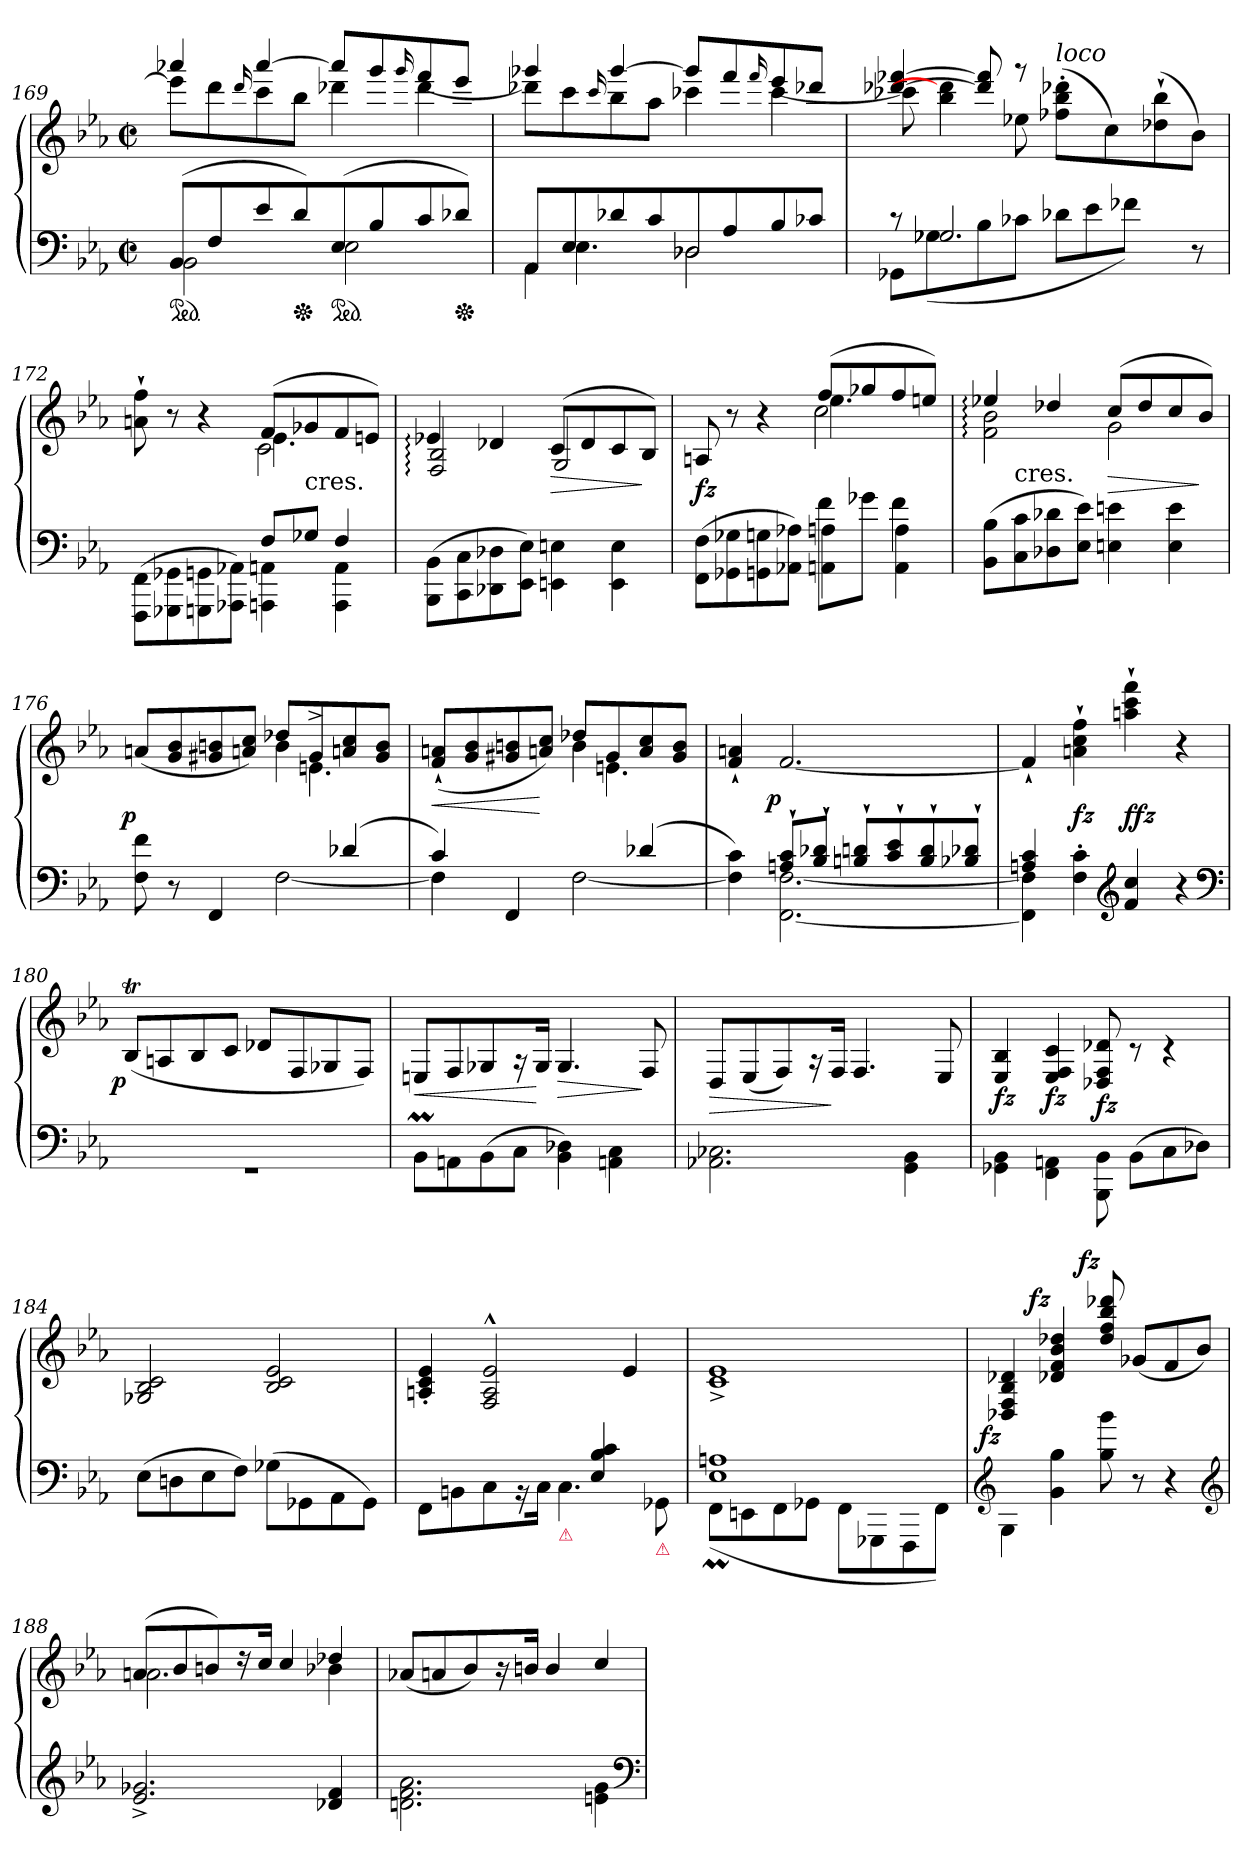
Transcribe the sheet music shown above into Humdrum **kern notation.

**kern	**kern	**dynam
*part1	*part1	*part1
*staff2	*staff1	*staff1/2
*clefF4	*clefG2	*
*k[b-e-a-]	*k[b-e-a-]	*
*c:	*c:	*
*M2/2	*M2/2	*
*met(c|)	*met(c|)	*
=169	=169	=169
!LO:N:vis=2	!	!
*^	*^	*
*ped	*	*	*	*
(<8BB-	2BB-	4aaa-X	8eee-L]	.
8F	.	.	8ddd	.
.	.	16qqddd/	.	.
8e-	.	[4aaa-	8ccc	.
*Xped	*	*	*	*
8dJ)	.	.	8bb-J	.
!LO:N:vis=2	!	!	!	!
*ped	*	*	*	*
(<8E-	2E-	8aaa-L]	4ddd-X	.
8B-	.	8ggg	.	.
.	.	16qqggg/	.	.
8c	.	8fff	[4ddd-	.
*Xped	*	*	*	*
8d-XJ)	.	8eee-J	.	.
=170	=170	=170	=170	=170
*	*^	*	*	*
8AA-L	8rEEyy	4AA-\	4ggg-X	8ddd-XL]	.
8E-	4.E-	.	.	8ccc	.
.	.	.	16qqccc/	.	.
8d-X	.	2.rDDDyy	[4ggg-	8bb-	.
8cJ	.	.	.	8aa-J	.
!LO:N:vis=2	!	!	!	!	!
8D-X	2D-X	.	8ggg-L]	4ccc-X	.
8A-	.	.	8fff	.	.
.	.	.	16qqfff/	.	.
8B-	.	.	8eee-	[4ccc-	.
8c-XJ	.	.	8ddd-XJ	.	.
*	*v	*v	*	*	*
=171	=171	=171	=171	=171
8rc	8GG-XL	[4ddd-X [4fff-X	8ccc-X]	.
2.G-X	(>8G-X	.	4bb- 4ddd-]	.
.	8B-	8ddd-] 8fff-]	.	.
.	8c-XJ	8rggg	8ee-X\	.
*	*Xtuplet	*	*	*
!	!	!LO:TX:a:i:t=loco	!	!
.	12d-XL	(8ff-X'>\ 8bb-'>\ 8ddd-X'>\L	8ryy	.
.	12e-	.	.	.
.	.	8cc\)	8ryy	.
.	12f-XJ)	.	.	.
.	8rAAAyy	(8dd-X`>\ 8bb-`>\	8ryy	.
8r	8rBByy	8b-\J)	8ryy	.
=172	=172	=172	=172	=172
*	*	*	*^	*
2rAyy	(8FFF\ 8FF\L	8an` 8ff`	2rAyy	2ryy	.
.	8GGG-X\ 8GG-X\	8r	.	.	.
.	8GGGn\ 8GGn\	4r	.	.	.
.	8AAA-X\ 8AA-X\J)	.	.	.	.
8FL	4AAAn 4AAn	(>8fL	4.e-	2c\	.
!	!	!LO:TX:c:t=cres.	!	!	!
8G-XJ	.	8g-X	.	.	.
4F	4AAA 4AA	8f	.	.	.
.	.	8enJ)	8rAyy	.	.
*v	*v	*	*	*	*
*	*	*v	*v	*
=173	=173	=173	=173
(<8BBB-\ 8BB-\L	4e-X:	2F:/ 2B-:/	.
8CC\ 8C\	.	.	.
8DD-X\ 8D-X\	4d-X	.	.
8EE-\ 8E-\J)	.	.	.
4EEn\ 4En\	(<8cL	2G/	>
.	8d-	.	.
4EE\ 4E\	8c	.	.
.	8B-J)	.	]
=174	=174	=174	=174
*^	*	*^	*
(<8FF\ 8F\L	2rcyy	8An/	2rcccyy	2rDyy	fz
8GG-X\ 8G-X\	.	8r	.	.	.
8GGn\ 8Gn\	.	4r	.	.	.
8AA-X\ 8A-X\J)	.	.	.	.	.
8f\L	4AAn 4An	(8ffL	4.ee-	2cc\	.
8g-XJ	.	8gg-X	.	.	.
4f\	4AA 4A	8ff	.	.	.
.	.	8eenJ)	8ryy	.	.
*v	*v	*	*	*	*
=175	=175	=175	=175	=175
(8BB- 8B-L	4ee-X:	2f: 2b-:	8ryy	.
!	!	!	!LO:TX:c:t=cres.	!
8C 8c	.	.	2..ryy	.
8D-X 8d-X	4dd-X	.	.	.
8E- 8e-J)	.	.	.	.
4En 4en	(8ccL	2g	.	>
.	8dd-	.	.	.
4E 4e	8cc	.	.	.
.	8b-J)	.	.	]
=176	=176	=176	=176	=176
*^	*	*	*	*
!	!	!	!	!	!LO:DY:rj
8F\ 8f\	2ryy	(>8anL	2ryy	2ryy	p
8r	.	8g 8b-	.	.	.
4FF	.	8g#X 8bn	.	.	.
.	.	8an 8ccJ)	.	.	.
4ryy	[2F	8dd-XL	4b	8ryy	.
.	.	8g#	.	4.en^<\	.
(4d-X	.	8an 8cc	4ryy	.	.
.	.	8g# 8bJ	.	.	.
=177	=177	=177	=177	=177	=177
4c)	4F]	(>8f`< 8an`<L	2ryy	2ryy	<
.	.	8g 8b-	.	.	.
4FF	4ryy	8g#X 8bn	.	.	.
.	.	8an 8ccJ)	.	.	[
4ryy	[2F	8dd-XL	4b	8ryy	.
.	.	8g#	.	4.en\	.
(4d-X	.	8a 8cc	4ryy	.	.
.	.	8g# 8bJ	.	.	.
*	*	*v	*v	*v	*
=178	=178	=178	=178
4ryy	4F] 4c)	4f`< 4an`<	.
!	!	!	!LO:DY:rj
8An`> 8c`>L	[2.FF [2.F	[2.f	p
8B-`> 8d-X`>J	.	.	.
8Bn`> 8dn`>L	.	.	.
8c`> 8e-`>	.	.	.
8B`> 8d`>	.	.	.
8B-X`> 8d-X`>J	.	.	.
=179	=179	=179	=179
4An 4c	4FF]\ 4F]\	4f`>]	.
4F'>\ 4c'>\	4ryy	4an` 4cc` 4ff`	fz
*clefG2	*	*	*
4f 4cc	2ryy	4aan` 4ccc` 4fff`	ffz
4r	.	4r	.
*v	*v	*	*
*clefF4	*	*
=180	=180	=180
!	!	!LO:DY:rj
1rGG	(>8B-T/L	p
.	8An/	.
.	8B-/	.
.	8c/J	.
.	8d-XL	.
.	8F/	.
.	8G-X	.
.	8F/J)	.
=181	=181	=181
8BB-M\L	8En/L	<
8AAn\	8F/	.
(<8BB-	8G-X	.
8CJ	16rA	.
.	16G-/Jk	[
4BB-\ 4D-X\)	4.G-/	>
4AAn\ 4C\	.	.
.	8F/	]
=182	=182	=182
2.AA-X\ 2.C-X\	8D/L	>
.	(<8E-/	.
.	8F/)	.
.	16rA	.
.	16F/Jk	]
.	4.F/	.
4GG\ 4BB-\	.	.
.	8E-/	.
=183	=183	=183
4GG-X\ 4BB-\	4E-/ 4B-/	fz
4FF\ 4AAn\	4E-/ 4F/ 4c/	fz
8BBB-\ 8BB-\	8D-X/ 8F/ 8d-X/	fz
(<8BB-\L	8rc	.
8C\	4rc	.
8D-X\J)	.	.
=184	=184	=184
(<8E-\L	2G-X/ 2B-/ 2c/	.
8Dn\	.	.
8E-\	.	.
8F\J)	.	.
(<8G-X\L	2B-/ 2c/ 2e-/	.
8GG-X\	.	.
8AA-\	.	.
8GG-\J)	.	.
=185	=185	=185
*^	*	*
2ryy	8FF\L	4An'>/ 4c'>/ 4e-'>/	.
.	8BBn\	.	.
.	8C\	2F^^>/ 2A^^>/ 2e-^^>/	.
.	16rBB	.	.
.	16C\Jk	.	.
!LO:TX:b:color=crimson:t=⚠	!	!	!
8ryy	4.C\	.	.
4E- 4B- 4c	.	.	.
.	.	4e-	.
!LO:TX:b:color=crimson:t=⚠	!	!	!
8ryy	8GG-X\	.	.
=186	=186	=186	=186
1E- 1An	(>8FFML	1c^> 1e-^>	.
.	8EEn	.	.
.	8FF	.	.
.	8GG-XJ	.	.
.	8FFL	.	.
.	8GGG-X	.	.
.	8FFF	.	.
.	8FFJ)	.	.
=187	=187	=187	=187
!	!	!	!LO:DY:rj
*v	*v	*	*
4BBB-\	4D-X/ 4F/ 4B-/ 4d-X/	fz
!	!	!LO:DY:a:rj
4BB- 4B-	4d-X 4f 4b- 4dd-X	fz
!	!	!LO:DY:a:rj
8B-\ 8b-\	8dd-/ 8ff/ 8bb-/ 8ddd-X/	fz
8r	(8g-XL	.
4r	8f	.
.	8b-J)	.
*clefG2	*	*
=188	=188	=188
*	*^	*
2.e-^> 2.g-X^>	(8anL	2.a	.
.	8b-	.	.
.	8bn)	.	.
.	16rdd	.	.
.	16ccJk	.	.
.	4cc	.	.
4d-X 4f	4dd-X	4b-X	.
*	*v	*v	*
=189	=189	=189
2.dn\ 2.f\ 2.a-\	(>8a-X/L	.
.	8an/	.
.	8b-/)	.
.	16r	.
.	16bn/Jk	.
.	4b/	.
4en\ 4g\	4cc/	.
*clefF4	*	*
=	=	=
*-	*-	*-
